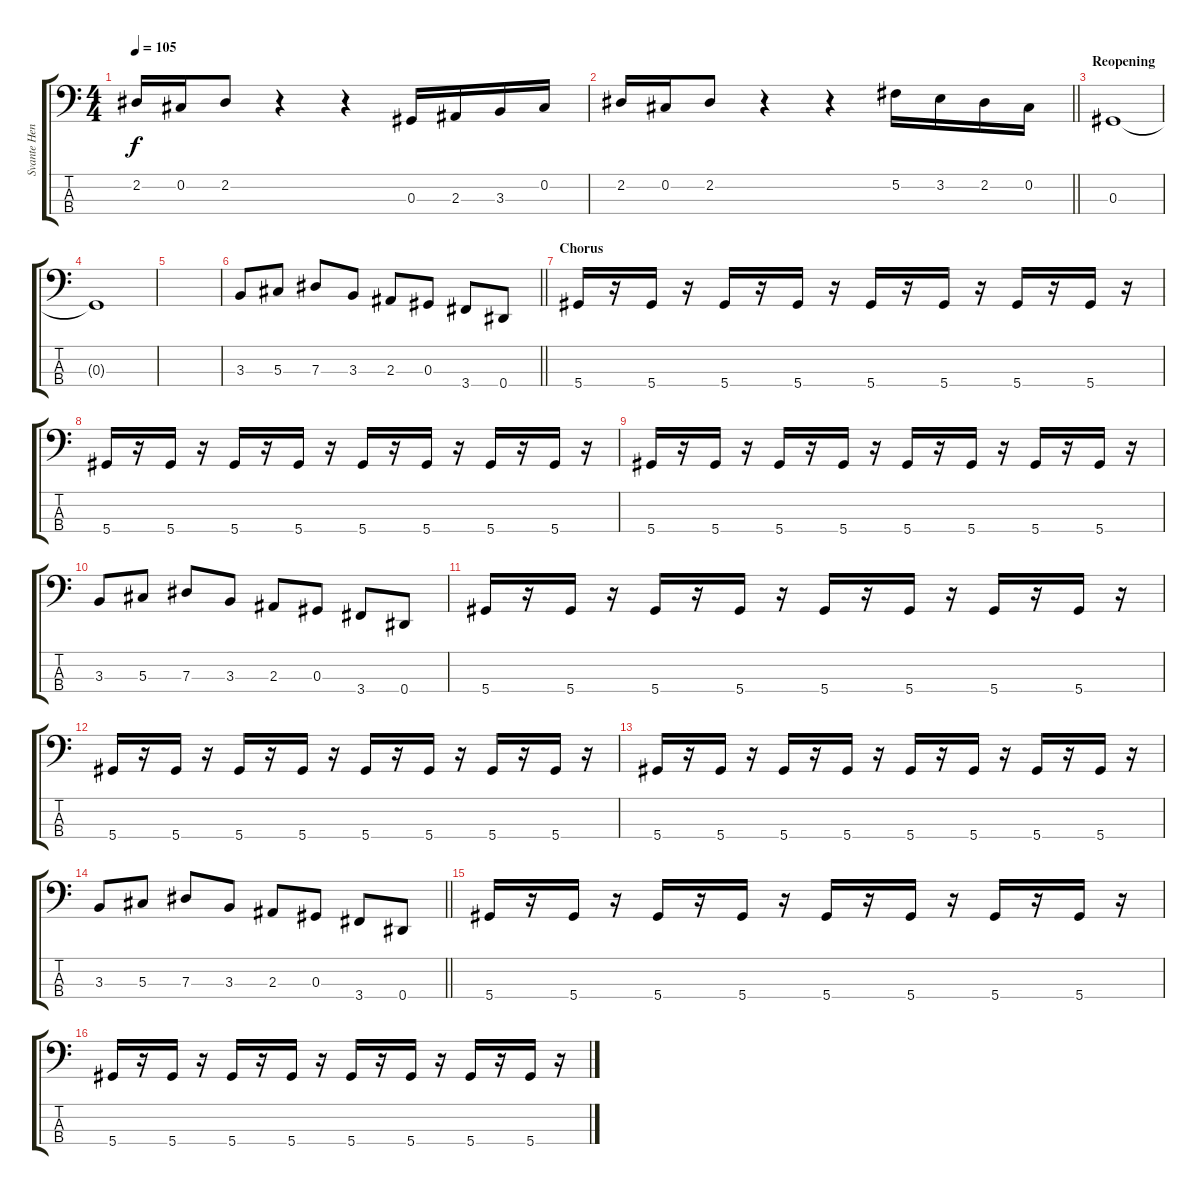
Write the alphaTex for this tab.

\track ("Svante Henrysson" "Svante Hen") {instrument electricbassfinger}
\staff {score tabs}
\tuning (Gb2 Db2 Ab1 Eb1) {hide}
\ts (4 4)
\tempo 105
\clef f4
\ks c
2.2.16{dy f} 0.2.16 2.2.8 r.4 r.4 0.3.16 2.3.16 3.3.16 0.2.16 |
\barLineRight lightlight
2.2.16 0.2.16 2.2.8 r.4 r.4 5.2.16 3.2.16 2.2.16 0.2.16 |
\section ("" "Reopening")
0.3.1 |
0.3{t}.1 |
|
\barLineRight lightlight
3.3.8 5.3.8 7.3.8 3.3.8 2.3.8 0.3.8 3.4.8 0.4.8 |
\section ("" "Chorus")
5.4.16 r.16 5.4.16 r.16 5.4.16 r.16 5.4.16 r.16 5.4.16 r.16 5.4.16 r.16 5.4.16 r.16 5.4.16 r.16 |
5.4.16 r.16 5.4.16 r.16 5.4.16 r.16 5.4.16 r.16 5.4.16 r.16 5.4.16 r.16 5.4.16 r.16 5.4.16 r.16 |
5.4.16 r.16 5.4.16 r.16 5.4.16 r.16 5.4.16 r.16 5.4.16 r.16 5.4.16 r.16 5.4.16 r.16 5.4.16 r.16 |
3.3.8 5.3.8 7.3.8 3.3.8 2.3.8 0.3.8 3.4.8 0.4.8 |
5.4.16 r.16 5.4.16 r.16 5.4.16 r.16 5.4.16 r.16 5.4.16 r.16 5.4.16 r.16 5.4.16 r.16 5.4.16 r.16 |
5.4.16 r.16 5.4.16 r.16 5.4.16 r.16 5.4.16 r.16 5.4.16 r.16 5.4.16 r.16 5.4.16 r.16 5.4.16 r.16 |
5.4.16 r.16 5.4.16 r.16 5.4.16 r.16 5.4.16 r.16 5.4.16 r.16 5.4.16 r.16 5.4.16 r.16 5.4.16 r.16 |
\barLineRight lightlight
3.3.8 5.3.8 7.3.8 3.3.8 2.3.8 0.3.8 3.4.8 0.4.8 |
5.4.16 r.16 5.4.16 r.16 5.4.16 r.16 5.4.16 r.16 5.4.16 r.16 5.4.16 r.16 5.4.16 r.16 5.4.16 r.16 |
5.4.16 r.16 5.4.16 r.16 5.4.16 r.16 5.4.16 r.16 5.4.16 r.16 5.4.16 r.16 5.4.16 r.16 5.4.16 r.16
